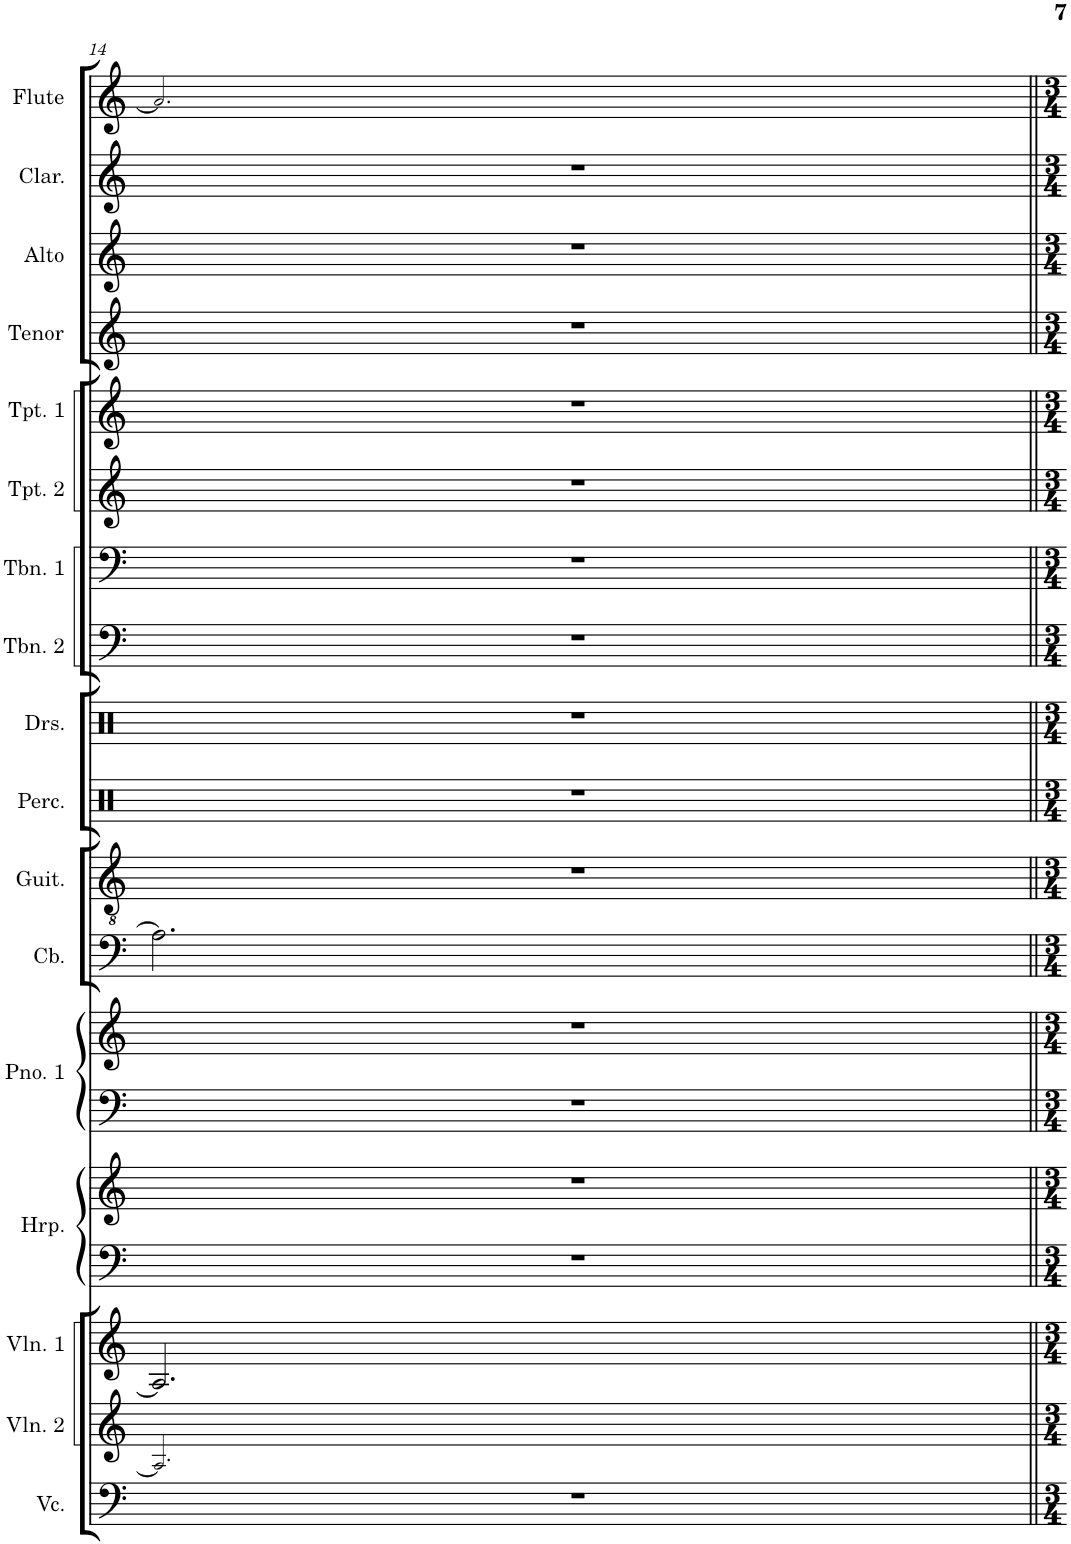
**kern	**kern	**kern	**kern	**kern	**kern	**kern	**kern	**kern	**kern	**kern	**kern	**kern	**kern	**kern	**kern	**kern	**kern	**kern
*part17	*part16	*part15	*part14	*part14	*part13	*part13	*part12	*part11	*part10	*part9	*part8	*part7	*part6	*part5	*part4	*part3	*part2	*part1
*staff19	*staff18	*staff17	*staff16	*staff15	*staff14	*staff13	*staff12	*staff11	*staff10	*staff9	*staff8	*staff7	*staff6	*staff5	*staff4	*staff3	*staff2	*staff1
*I"Violoncello	*I"Violin 2	*I"Violin 1	*I"Piano 2	*	*I"Piano 1	*	*I"Bass	*I"Guitar	*I"Percussion	*I"Drumset	*I"Trombone 2	*I"Trombone 1	*I"Trumpet 2	*I"Trumpet 1	*I"REED 4 (Tenor Sax)	*I"REED 3 (Alto Sax, Flute)	*I"REED 2 (Clarinet)	*I"REED 1 (Flute, Bari Sax)
*I'Vc.	*I'Vln. 2	*I'Vln. 1	*I'Pno. 2	*	*I'Pno. 1	*	*I'Bass	*I'Guit.	*I'Perc.	*I'Drs.	*I'Tbn. 2	*I'Tbn. 1	*I'Tpt. 2	*I'Tpt. 1	*I'Tenor	*I'Alto	*I'Clar.	*I'Flute
!!LO:PB:g=z
*clefF4	*clefG2	*clefG2	*clefF4	*clefG2	*clefF4	*clefG2	*clefF4	*clefGv2	*clefX	*clefX	*clefF4	*clefF4	*clefG2	*clefG2	*clefG2	*clefG2	*clefG2	*clefG2
*	*	*	*	*	*	*	*Trd7c12	*	*	*	*	*	*Trd1c2	*Trd1c2	*Trd8c14	*Trd5c9	*Trd1c2	*
*k[]	*k[]	*k[]	*k[]	*k[]	*k[]	*k[]	*k[]	*k[]	*k[]	*k[]	*k[]	*k[]	*k[]	*k[]	*k[]	*k[]	*k[]	*k[]
*M3/4	*M3/4	*M3/4	*M3/4	*M3/4	*M3/4	*M3/4	*M3/4	*M3/4	*M3/4	*M3/4	*M3/4	*M3/4	*M3/4	*M3/4	*M3/4	*M3/4	*M3/4	*M3/4
=14	=14	=14	=14	=14	=14	=14	=14	=14	=14	=14	=14	=14	=14	=14	=14	=14	=14	=14
2.r	2.A/	2.A/]	2.r	2.r	2.r	2.r	2.A\]	2.r	2.r	2.r	2.r	2.r	2.r	2.r	2.r	2.r	2.r	2.a/
=||	=||	=||	=||	=||	=||	=||	=||	=||	=||	=||	=||	=||	=||	=||	=||	=||	=||	=||
*-	*-	*-	*-	*-	*-	*-	*-	*-	*-	*-	*-	*-	*-	*-	*-	*-	*-	*-
